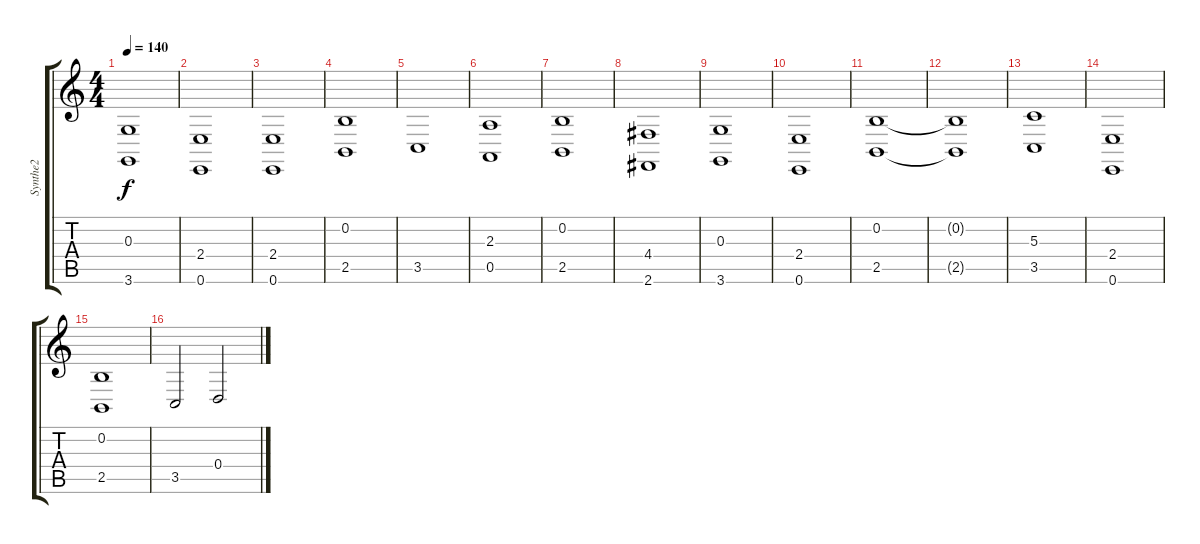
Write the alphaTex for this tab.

\track ("Synthe2" "Synthe2") {instrument stringensemble1}
\staff {score tabs}
\tuning (E4 B3 G3 D3 A2 E2) {hide}
\ts (4 4)
\tempo 140
\clef g2
\ks c
(0.3 3.6).1{dy f} |
(2.4 0.6).1 |
(2.4 0.6).1 |
(0.2 2.5).1 |
3.5.1 |
(2.3 0.5).1 |
(0.2 2.5).1 |
(4.4 2.6).1 |
(0.3 3.6).1 |
(2.4 0.6).1 |
(0.2 2.5).1 |
(0.2{t} 2.5{t}).1 |
(5.3 3.5).1 |
(2.4 0.6).1 |
(0.2 2.5).1 |
3.5.2 0.4.2
